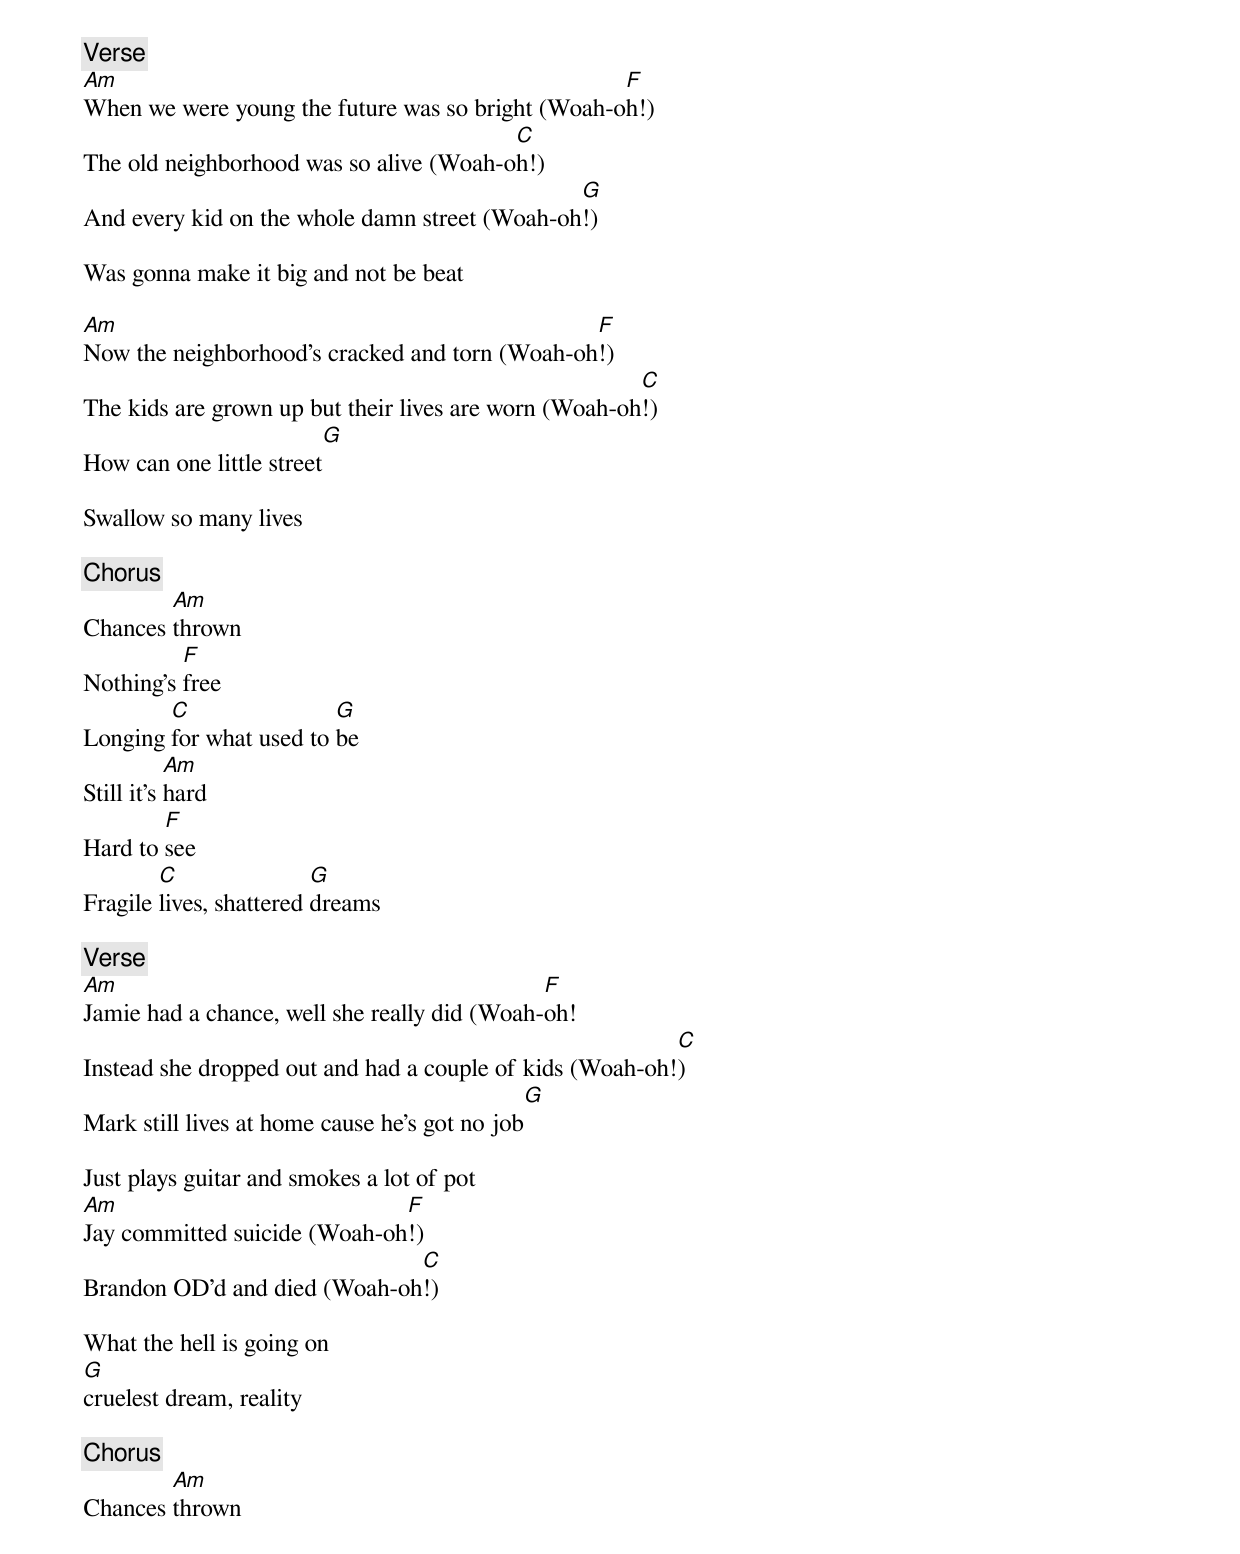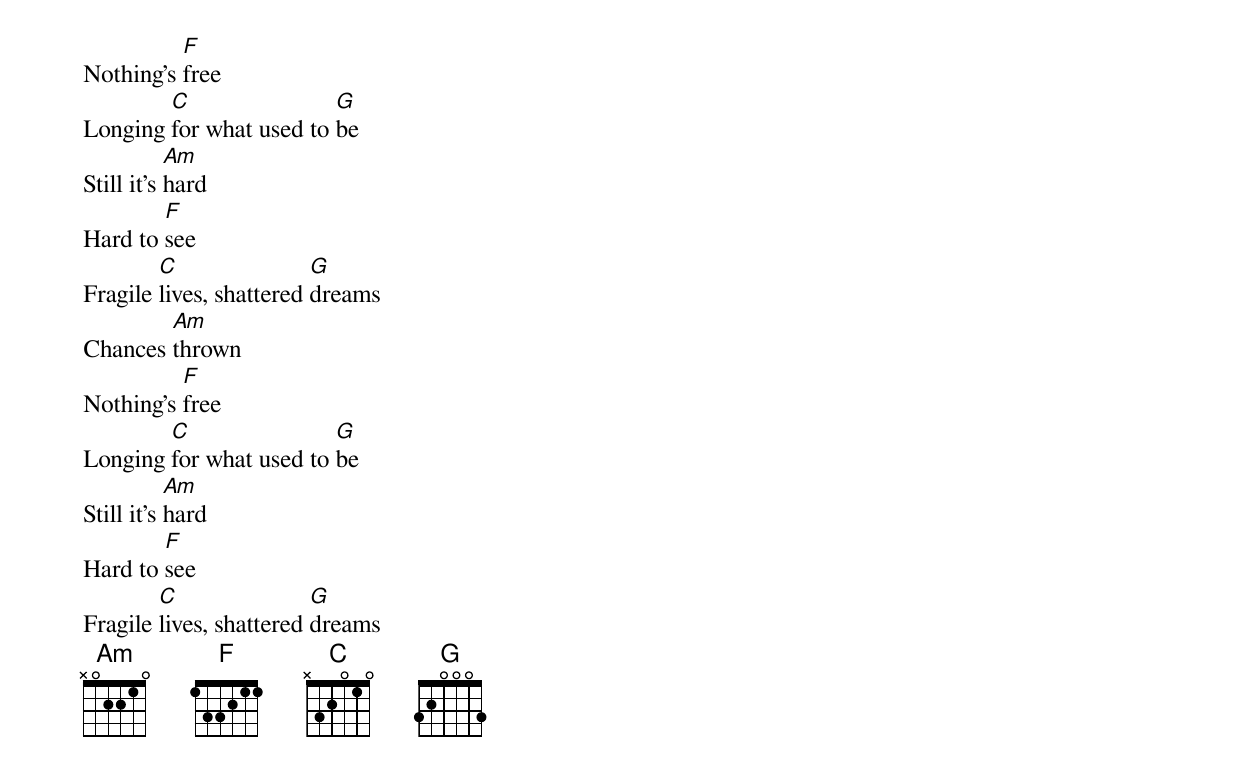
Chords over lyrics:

[Verse]
Am                                                 F
When we were young the future was so bright (Woah-oh!)
                                         C
The old neighborhood was so alive (Woah-oh!)
                                               G
And every kid on the whole damn street (Woah-oh!)

Was gonna make it big and not be beat

Am                                              F
Now the neighborhood's cracked and torn (Woah-oh!)
                                                       C
The kids are grown up but their lives are worn (Woah-oh!)
                         G
How can one little street

Swallow so many lives

[Chorus]
        Am
Chances thrown
          F
Nothing's free
        C                G
Longing for what used to be
           Am
Still it's hard
        F
Hard to see
        C                G
Fragile lives, shattered dreams

[Verse]
Am                                            F
Jamie had a chance, well she really did (Woah-oh!
                                                          C
Instead she dropped out and had a couple of kids (Woah-oh!)
                                              G
Mark still lives at home cause he's got no job

Just plays guitar and smokes a lot of pot
Am                            F
Jay committed suicide (Woah-oh!)
                              C
Brandon OD'd and died (Woah-oh!)

What the hell is going on
G
cruelest dream, reality

[Chorus]
        Am
Chances thrown
          F
Nothing's free
        C                G
Longing for what used to be
           Am
Still it's hard
        F
Hard to see
        C                G
Fragile lives, shattered dreams
        Am
Chances thrown
          F
Nothing's free
        C                G
Longing for what used to be
           Am
Still it's hard
        F
Hard to see
        C                G
Fragile lives, shattered dreams
